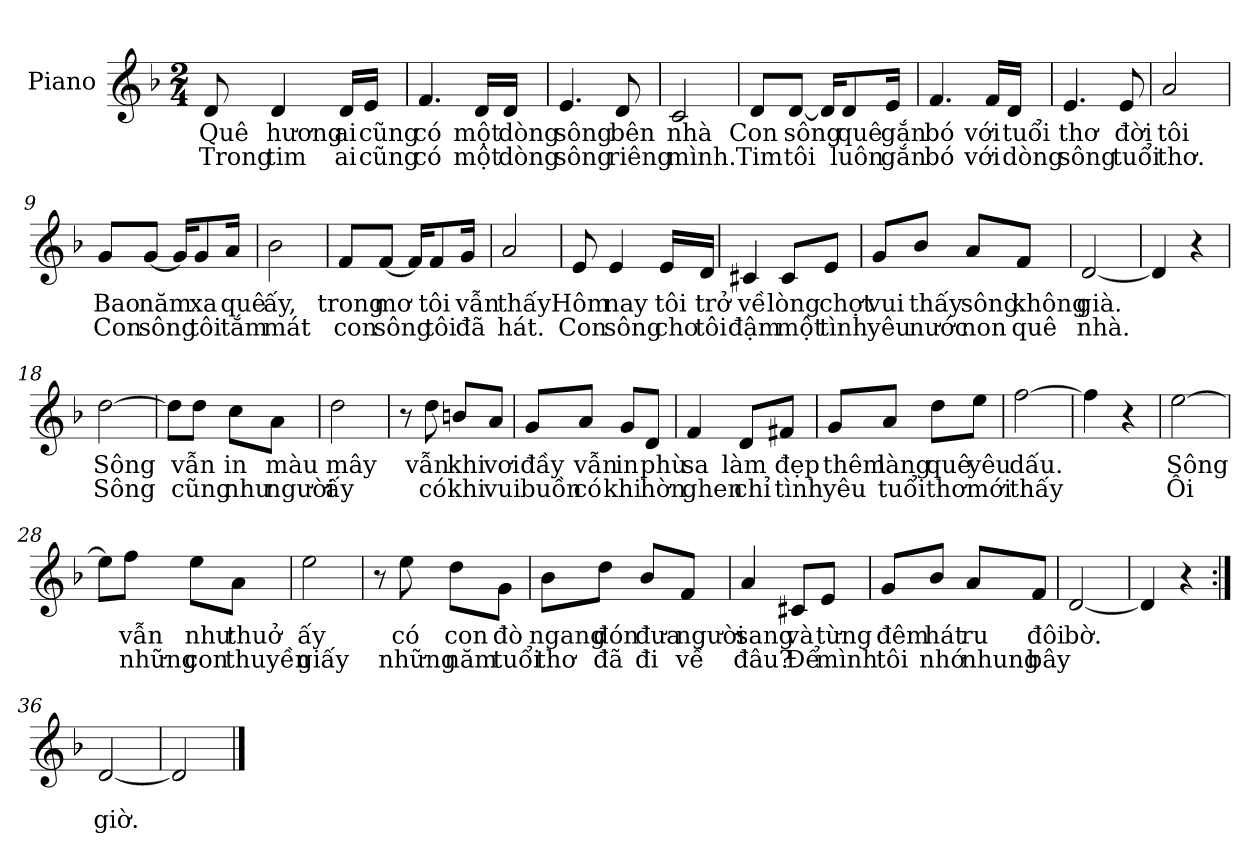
**kern	**text	**text
*part1	*part1	*part1
*staff1	*staff1	*staff1
*I"Piano	*	*
*I'Pno.	*	*
*clefG2	*	*
*k[b-]	*	*
*M2/4	*	*
=1	=1	=1
!	!LO:LY:b	!LO:LY:b
8d/	Quê	Trong
!	!LO:LY:b	!LO:LY:b
4d/	hương	tim
!	!LO:LY:b	!LO:LY:b
16d/LL	ai	ai
!	!LO:LY:b	!LO:LY:b
16e/JJ	cũng	cũng
=2	=2	=2
!	!LO:LY:b	!LO:LY:b
4.f/	có	có
!	!LO:LY:b	!LO:LY:b
16d/LL	một	một
!	!LO:LY:b	!LO:LY:b
16d/JJ	dòng	dòng
=3	=3	=3
!	!LO:LY:b	!LO:LY:b
4.e/	sông	sông
!	!LO:LY:b	!LO:LY:b
8d/	bên	riêng
=4	=4	=4
!	!LO:LY:b	!LO:LY:b
2c/	nhà	mình.
=5	=5	=5
!	!LO:LY:b	!LO:LY:b
8d/L	Con	Tim
!	!LO:LY:b	!LO:LY:b
[8d/J	sông	tôi
16d/KL]	.	.
!	!LO:LY:b	!LO:LY:b
8d/	quê	luôn
!	!LO:LY:b	!LO:LY:b
16e/Jk	gắn	gắn
!!LO:LB:g=z
=6	=6	=6
!	!LO:LY:b	!LO:LY:b
4.f/	bó	bó
!	!LO:LY:b	!LO:LY:b
16f/LL	với	với
!	!LO:LY:b	!LO:LY:b
16d/JJ	tuổi	dòng
=7	=7	=7
!	!LO:LY:b	!LO:LY:b
4.e/	thơ	sông
!	!LO:LY:b	!LO:LY:b
8e/	đời	tuổi
=8	=8	=8
!	!LO:LY:b	!LO:LY:b
2a/	tôi	thơ.
=9	=9	=9
!	!LO:LY:b	!LO:LY:b
8g/L	Bao	Con
!	!LO:LY:b	!LO:LY:b
[8g/J	năm	sông
16g/KL]	.	.
!	!LO:LY:b	!LO:LY:b
8g/	xa	tôi
!	!LO:LY:b	!LO:LY:b
16a/Jk	quê	tắm
=10	=10	=10
!	!LO:LY:b	!LO:LY:b
2b-\	ấy,	mát
=11	=11	=11
!	!LO:LY:b	!LO:LY:b
8f/L	trong	con
!	!LO:LY:b	!LO:LY:b
[8f/J	mơ	sông
16f/KL]	.	.
!	!LO:LY:b	!LO:LY:b
8f/	tôi	tôi
!	!LO:LY:b	!LO:LY:b
16g/Jk	vẫn	đã
=12	=12	=12
!	!LO:LY:b	!LO:LY:b
2a/	thấy	hát.
!!LO:LB:g=z
=13	=13	=13
!	!LO:LY:b	!LO:LY:b
8e/	Hôm	Con
!	!LO:LY:b	!LO:LY:b
4e/	nay	sông
!	!LO:LY:b	!LO:LY:b
16e/LL	tôi	cho
!	!LO:LY:b	!LO:LY:b
16d/JJ	trở	tôi
=14	=14	=14
!	!LO:LY:b	!LO:LY:b
4c#X/	về	đậm
!	!LO:LY:b	!LO:LY:b
8c#/L	lòng	một
!	!LO:LY:b	!LO:LY:b
8e/J	chợt	tình
=15	=15	=15
!	!LO:LY:b	!LO:LY:b
8g/L	vui	yêu
!	!LO:LY:b	!LO:LY:b
8b-/J	thấy	nước
!	!LO:LY:b	!LO:LY:b
8a/L	sông	non
!	!LO:LY:b	!LO:LY:b
8f/J	không	quê
=16	=16	=16
!	!LO:LY:b	!LO:LY:b
[2d/	già.	nhà.
=17	=17	=17
4d/]	.	.
4r	.	.
=18	=18	=18
!	!LO:LY:b	!LO:LY:b
[2dd\	Sông	Sông
!!LO:LB:g=z
=19	=19	=19
8dd\L]	.	.
!	!LO:LY:b	!LO:LY:b
8dd\J	vẫn	cũng
!	!LO:LY:b	!LO:LY:b
8cc\L	in	như
!	!LO:LY:b	!LO:LY:b
8a\J	màu	người
=20	=20	=20
!	!LO:LY:b	!LO:LY:b
2dd\	mây	ấy
=21	=21	=21
8r	.	.
!	!LO:LY:b	!LO:LY:b
8dd\	vẫn	có
!	!LO:LY:b	!LO:LY:b
8bn/L	khi	khi
!	!LO:LY:b	!LO:LY:b
8a/J	vơi	vui
=22	=22	=22
!	!LO:LY:b	!LO:LY:b
8g/L	đầy	buồn
!	!LO:LY:b	!LO:LY:b
8a/J	vẫn	có
!	!LO:LY:b	!LO:LY:b
8g/L	in	khi
!	!LO:LY:b	!LO:LY:b
8d/J	phù	hờn
=23	=23	=23
!	!LO:LY:b	!LO:LY:b
4f/	sa	ghen
!	!LO:LY:b	!LO:LY:b
8d/L	làm	chỉ
!	!LO:LY:b	!LO:LY:b
8f#X/J	đẹp	tình
!!LO:LB:g=z
=24	=24	=24
!	!LO:LY:b	!LO:LY:b
8g/L	thêm	yêu
!	!LO:LY:b	!LO:LY:b
8a/J	làng	tuổi
!	!LO:LY:b	!LO:LY:b
8dd\L	quê	thơ
!	!LO:LY:b	!LO:LY:b
8ee\J	yêu	mới
=25	=25	=25
!	!LO:LY:b	!LO:LY:b
[2ff\	dấu.	thấy
=26	=26	=26
4ff\]	.	.
4r	.	.
=27	=27	=27
!	!LO:LY:b	!LO:LY:b
[2ee\	Sông	Ôi
=28	=28	=28
8ee\L]	.	.
!	!LO:LY:b	!LO:LY:b
8ff\J	vẫn	những
!	!LO:LY:b	!LO:LY:b
8ee\L	như	con
!	!LO:LY:b	!LO:LY:b
8a\J	thuở	thuyền
=29	=29	=29
!	!LO:LY:b	!LO:LY:b
2ee\	ấy	giấy
=30	=30	=30
8r	.	.
!	!LO:LY:b	!LO:LY:b
8ee\	có	những
!	!LO:LY:b	!LO:LY:b
8dd\L	con	năm
!	!LO:LY:b	!LO:LY:b
8g\J	đò	tuổi
!!LO:LB:g=z
=31	=31	=31
!	!LO:LY:b	!LO:LY:b
8b-\L	ngang	thơ
!	!LO:LY:b	!LO:LY:b
8dd\J	đón	đã
!	!LO:LY:b	!LO:LY:b
8b-/L	đưa	đi
!	!LO:LY:b	!LO:LY:b
8f/J	người	về
=32	=32	=32
!	!LO:LY:b	!LO:LY:b
4a/	sang	đâu?
!	!LO:LY:b	!LO:LY:b
8c#X/L	và	Để
!	!LO:LY:b	!LO:LY:b
8e/J	từng	mình
=33	=33	=33
!	!LO:LY:b	!LO:LY:b
8g/L	đêm	tôi
!	!LO:LY:b	!LO:LY:b
8b-/J	hát	nhớ
!	!LO:LY:b	!LO:LY:b
8a/L	ru	nhung
!	!LO:LY:b	!LO:LY:b
8f/J	đôi	bây
=34	=34	=34
!	!LO:LY:b	!
[2d/	bờ.	.
=35	=35	=35
4d/]	.	.
4r	.	.
=36:|!	=36:|!	=36:|!
!	!	!LO:LY:b
[2d/	.	giờ.
=37	=37	=37
2d/]	.	.
==	==	==
*-	*-	*-
